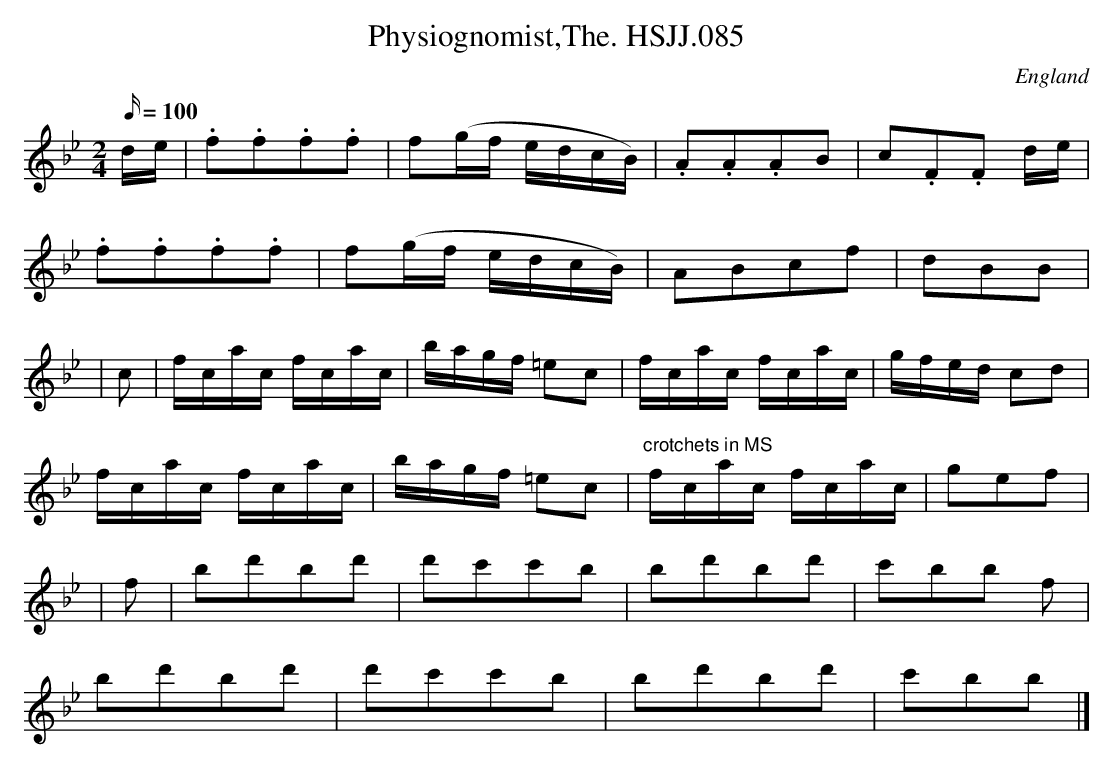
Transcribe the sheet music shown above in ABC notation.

X:1
T:Physiognomist,The. HSJJ.085
M:2/4
L:1/16
Q:100
O:England
K:Bb
de|.f2.f2.f2.f2|f2(gf edcB)|.A2.A2.A2B2|c2.F2.F2 de|!
.f2.f2.f2.f2|f2(gf edcB)|A2B2c2f2|d2B2B2|!
|c2|fcac fcac|bagf =e2c2|fcac fcac|gfed c2d2|!
fcac fcac|bagf =e2c2|"crotchets in MS"fcac fcac|g2e2f2|!
|f2|b2d'2b2d'2|d'2c'2c'2b2|b2d'2b2d'2|c'2b2b2 f2|!
b2d'2b2d'2|d'2c'2c'2b2|b2d'2b2d'2|c'2b2b2|]
